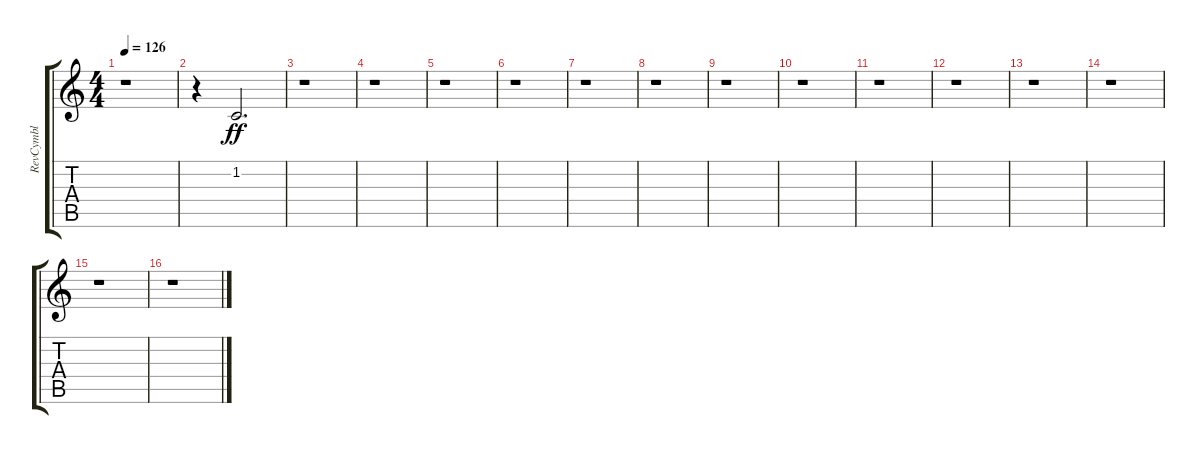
\track ("RevCymbl" "RevCymbl") {instrument reversecymbal}
\staff {score tabs}
\tuning (E4 B3 G3 D3 A2 E2) {hide}
\ts (4 4)
\tempo 126
\clef g2
\ks c
r.1{dy fff} |
r.4 1.2.2{d dy ff} |
r.1 |
r.1 |
r.1 |
r.1 |
r.1 |
r.1 |
r.1 |
r.1 |
r.1 |
r.1 |
r.1 |
r.1 |
r.1 |
r.1
